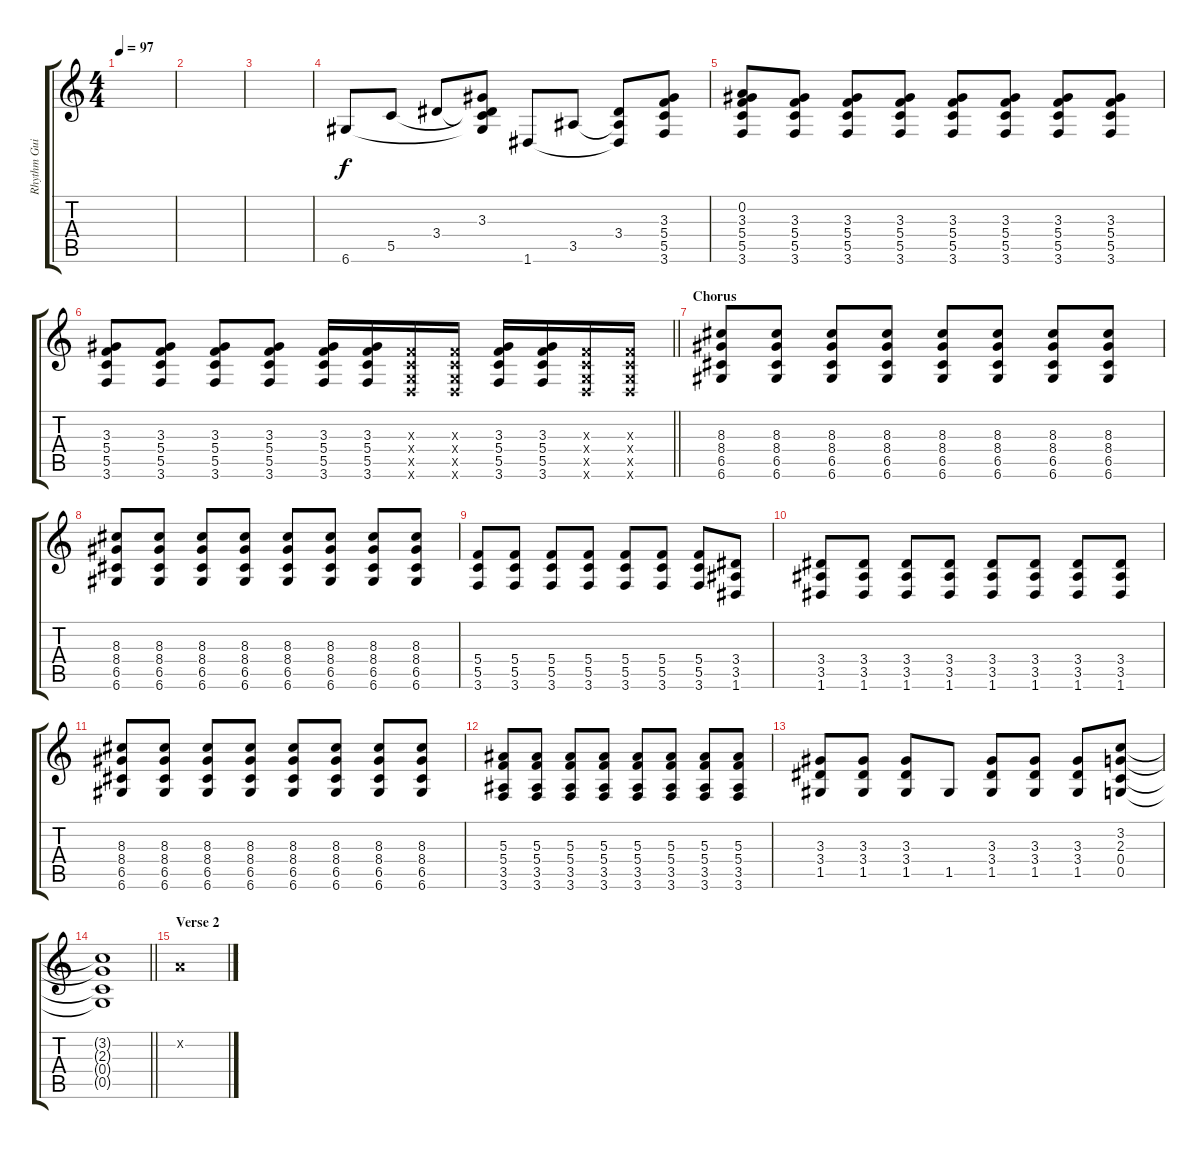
\track ("Rhythm Guitar R" "Rhythm Gui") {instrument distortionguitar}
\staff {score tabs}
\tuning (D4 A3 F3 C3 G2 D2) {hide}
\ts (4 4)
\tempo 97
\clef g2
\ks c
|
|
|
6.6.8 5.5.8 3.4.8 (3.3 3.4{t} 5.5{t} 6.6{t}).8 1.6.8 3.5.8 (3.4 3.5{t} 1.6{t}).8 (3.3 5.4 5.5 3.6).8 |
(0.2 3.3 5.4 5.5 3.6).8 (3.3 5.4 5.5 3.6).8 (3.3 5.4 5.5 3.6).8 (3.3 5.4 5.5 3.6).8 (3.3 5.4 5.5 3.6).8 (3.3 5.4 5.5 3.6).8 (3.3 5.4 5.5 3.6).8 (3.3 5.4 5.5 3.6).8 |
\barLineRight lightlight
(3.3 5.4 5.5 3.6).8 (3.3 5.4 5.5 3.6).8 (3.3 5.4 5.5 3.6).8 (3.3 5.4 5.5 3.6).8 (3.3 5.4 5.5 3.6).16 (3.3 5.4 5.5 3.6).16 (0.3{x} 0.4{x} 0.5{x} 0.6{x}).16 (0.3{x} 0.4{x} 0.5{x} 0.6{x}).16 (3.3 5.4 5.5 3.6).16 (3.3 5.4 5.5 3.6).16 (0.3{x} 0.4{x} 0.5{x} 0.6{x}).16 (0.3{x} 0.4{x} 0.5{x} 0.6{x}).16 |
\section ("" "Chorus")
(8.3 8.4 6.5 6.6).8 (8.3 8.4 6.5 6.6).8 (8.3 8.4 6.5 6.6).8 (8.3 8.4 6.5 6.6).8 (8.3 8.4 6.5 6.6).8 (8.3 8.4 6.5 6.6).8 (8.3 8.4 6.5 6.6).8 (8.3 8.4 6.5 6.6).8 |
(8.3 8.4 6.5 6.6).8 (8.3 8.4 6.5 6.6).8 (8.3 8.4 6.5 6.6).8 (8.3 8.4 6.5 6.6).8 (8.3 8.4 6.5 6.6).8 (8.3 8.4 6.5 6.6).8 (8.3 8.4 6.5 6.6).8 (8.3 8.4 6.5 6.6).8 |
(5.4 5.5 3.6).8 (5.4 5.5 3.6).8 (5.4 5.5 3.6).8 (5.4 5.5 3.6).8 (5.4 5.5 3.6).8 (5.4 5.5 3.6).8 (5.4 5.5 3.6).8 (3.4 3.5 1.6).8 |
(3.4 3.5 1.6).8 (3.4 3.5 1.6).8 (3.4 3.5 1.6).8 (3.4 3.5 1.6).8 (3.4 3.5 1.6).8 (3.4 3.5 1.6).8 (3.4 3.5 1.6).8 (3.4 3.5 1.6).8 |
(8.3 8.4 6.5 6.6).8 (8.3 8.4 6.5 6.6).8 (8.3 8.4 6.5 6.6).8 (8.3 8.4 6.5 6.6).8 (8.3 8.4 6.5 6.6).8 (8.3 8.4 6.5 6.6).8 (8.3 8.4 6.5 6.6).8 (8.3 8.4 6.5 6.6).8 |
(5.3 5.4 3.5 3.6).8 (5.3 5.4 3.5 3.6).8 (5.3 5.4 3.5 3.6).8 (5.3 5.4 3.5 3.6).8 (5.3 5.4 3.5 3.6).8 (5.3 5.4 3.5 3.6).8 (5.3 5.4 3.5 3.6).8 (5.3 5.4 3.5 3.6).8 |
(3.3 3.4 1.5).8 (3.3 3.4 1.5).8 (3.3 3.4 1.5).8 1.5.8 (3.3 3.4 1.5).8 (3.3 3.4 1.5).8 (3.3 3.4 1.5).8 (3.2 2.3 0.4 0.5).8 |
\barLineRight lightlight
(3.2{t} 2.3{t} 0.4{t} 0.5{t}).1 |
\section ("" "Verse 2")
0.2{x}.1
